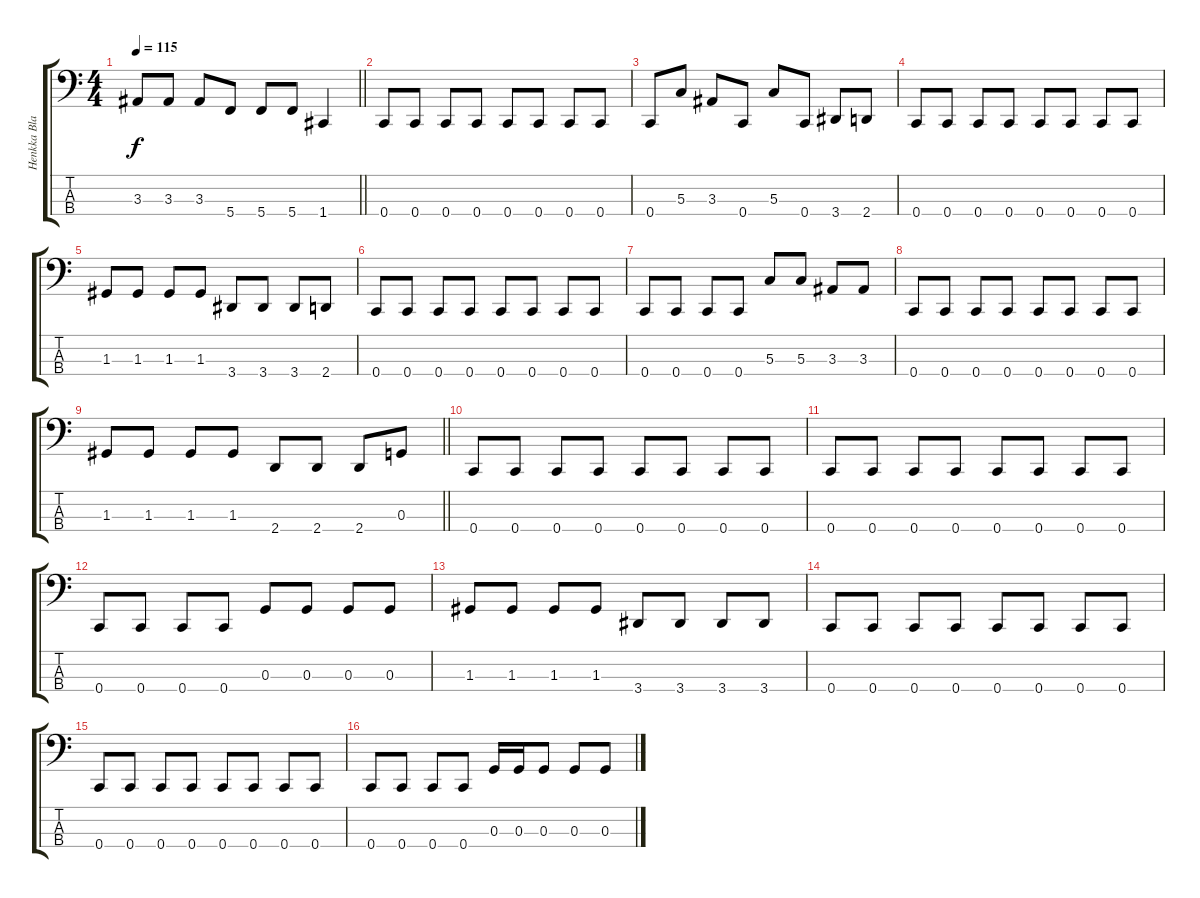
\track ("Henkka Blacksmith" "Henkka Bla") {instrument electricbasspick}
\staff {score tabs}
\tuning (F2 C2 G1 C1) {hide}
\ts (4 4)
\tempo 115
\clef f4
\barLineRight lightlight
\ks c
3.3.8{dy f} 3.3.8 3.3.8 5.4.8 5.4.8 5.4.8 1.4.4 |
0.4.8 0.4.8 0.4.8 0.4.8 0.4.8 0.4.8 0.4.8 0.4.8 |
0.4.8 5.3.8 3.3.8 0.4.8 5.3.8 0.4.8 3.4.8 2.4.8 |
0.4.8 0.4.8 0.4.8 0.4.8 0.4.8 0.4.8 0.4.8 0.4.8 |
1.3.8 1.3.8 1.3.8 1.3.8 3.4.8 3.4.8 3.4.8 2.4.8 |
0.4.8 0.4.8 0.4.8 0.4.8 0.4.8 0.4.8 0.4.8 0.4.8 |
0.4.8 0.4.8 0.4.8 0.4.8 5.3.8 5.3.8 3.3.8 3.3.8 |
0.4.8 0.4.8 0.4.8 0.4.8 0.4.8 0.4.8 0.4.8 0.4.8 |
\barLineRight lightlight
1.3.8 1.3.8 1.3.8 1.3.8 2.4.8 2.4.8 2.4.8 0.3.8 |
0.4.8 0.4.8 0.4.8 0.4.8 0.4.8 0.4.8 0.4.8 0.4.8 |
0.4.8 0.4.8 0.4.8 0.4.8 0.4.8 0.4.8 0.4.8 0.4.8 |
0.4.8 0.4.8 0.4.8 0.4.8 0.3.8 0.3.8 0.3.8 0.3.8 |
1.3.8 1.3.8 1.3.8 1.3.8 3.4.8 3.4.8 3.4.8 3.4.8 |
0.4.8 0.4.8 0.4.8 0.4.8 0.4.8 0.4.8 0.4.8 0.4.8 |
0.4.8 0.4.8 0.4.8 0.4.8 0.4.8 0.4.8 0.4.8 0.4.8 |
0.4.8 0.4.8 0.4.8 0.4.8 0.3.16 0.3.16 0.3.8 0.3.8 0.3.8
